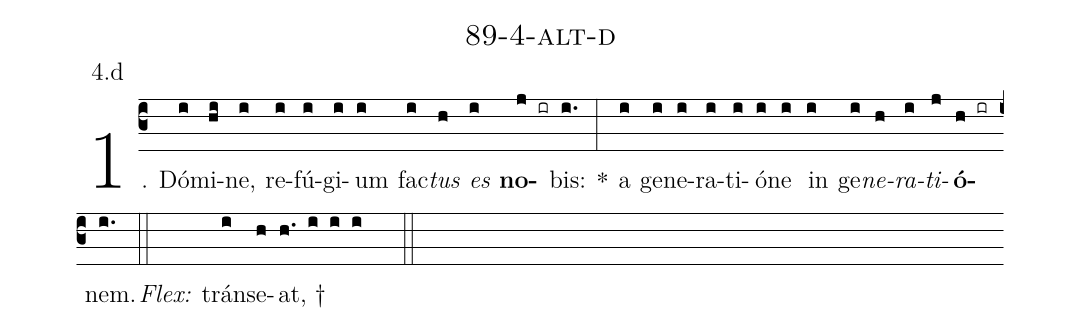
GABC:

name: 89-4-alt-d;
annotation: 4.d;
%%
(c3)1. Dó(i)mi(hi)ne,(i) re(i)fú(i)gi(i)um(i) fac(i)<i>tus</i>(h) <i>es</i>(i) <b>no</b>(j ir)bis:(i.) *(:) a(i) ge(i)ne(i)ra(i)ti(i)ó(i)ne(i) in(i) ge(i)<i>ne</i>(h)<i>ra</i>(i)<i>ti</i>(j)<b>ó</b>(h ir)nem.(i.) (::)
<i>Flex:</i>()  tráns(i)e(h)at, †(h. i i i  ::)
